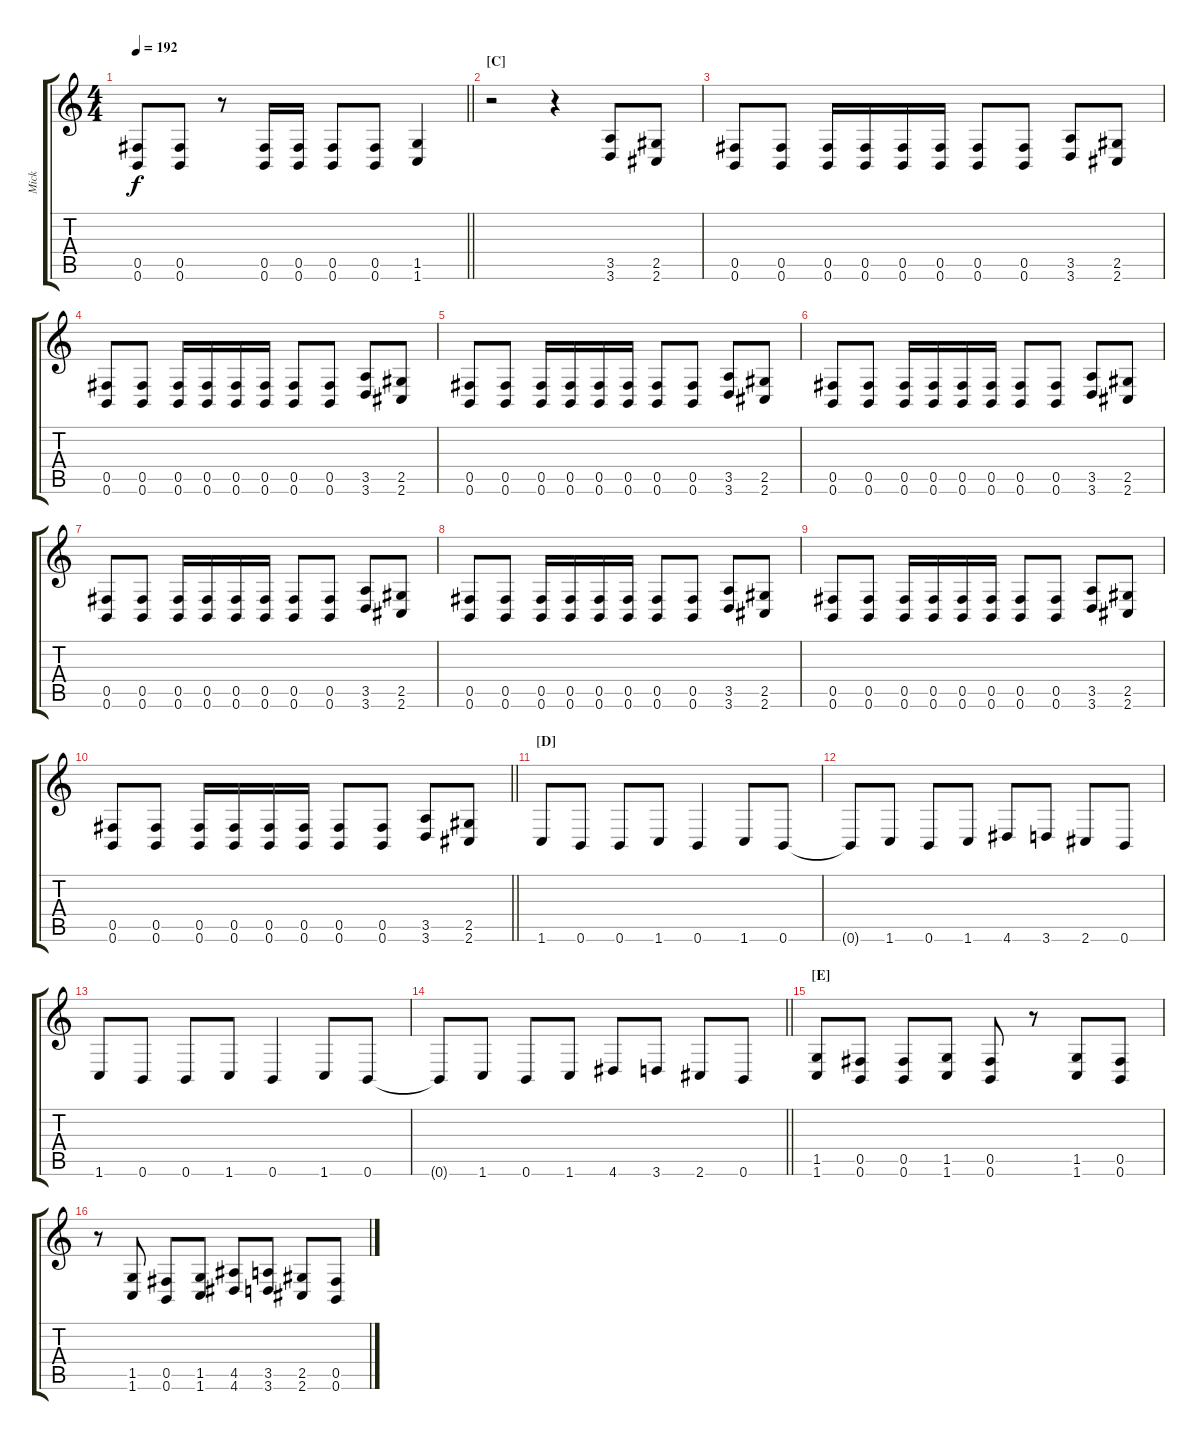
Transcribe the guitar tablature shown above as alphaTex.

\track ("Mick" "Mick") {instrument overdrivenguitar}
\staff {score tabs}
\tuning (Db4 Ab3 E3 B2 Gb2 B1) {hide}
\ts (4 4)
\tempo 192
\clef g2
\barLineRight lightlight
\ks c
(0.5 0.6).8{dy f} (0.5 0.6).8 r.8 (0.5 0.6).16 (0.5 0.6).16 (0.5 0.6).8 (0.5 0.6).8 (1.5 1.6).4 |
\section ("" "[C]")
r.2 r.4 (3.5 3.6).8 (2.5 2.6).8 |
(0.5 0.6).8 (0.5 0.6).8 (0.5 0.6).16 (0.5 0.6).16 (0.5 0.6).16 (0.5 0.6).16 (0.5 0.6).8 (0.5 0.6).8 (3.5 3.6).8 (2.5 2.6).8 |
(0.5 0.6).8 (0.5 0.6).8 (0.5 0.6).16 (0.5 0.6).16 (0.5 0.6).16 (0.5 0.6).16 (0.5 0.6).8 (0.5 0.6).8 (3.5 3.6).8 (2.5 2.6).8 |
(0.5 0.6).8 (0.5 0.6).8 (0.5 0.6).16 (0.5 0.6).16 (0.5 0.6).16 (0.5 0.6).16 (0.5 0.6).8 (0.5 0.6).8 (3.5 3.6).8 (2.5 2.6).8 |
(0.5 0.6).8 (0.5 0.6).8 (0.5 0.6).16 (0.5 0.6).16 (0.5 0.6).16 (0.5 0.6).16 (0.5 0.6).8 (0.5 0.6).8 (3.5 3.6).8 (2.5 2.6).8 |
(0.5 0.6).8 (0.5 0.6).8 (0.5 0.6).16 (0.5 0.6).16 (0.5 0.6).16 (0.5 0.6).16 (0.5 0.6).8 (0.5 0.6).8 (3.5 3.6).8 (2.5 2.6).8 |
(0.5 0.6).8 (0.5 0.6).8 (0.5 0.6).16 (0.5 0.6).16 (0.5 0.6).16 (0.5 0.6).16 (0.5 0.6).8 (0.5 0.6).8 (3.5 3.6).8 (2.5 2.6).8 |
(0.5 0.6).8 (0.5 0.6).8 (0.5 0.6).16 (0.5 0.6).16 (0.5 0.6).16 (0.5 0.6).16 (0.5 0.6).8 (0.5 0.6).8 (3.5 3.6).8 (2.5 2.6).8 |
\barLineRight lightlight
(0.5 0.6).8 (0.5 0.6).8 (0.5 0.6).16 (0.5 0.6).16 (0.5 0.6).16 (0.5 0.6).16 (0.5 0.6).8 (0.5 0.6).8 (3.5 3.6).8 (2.5 2.6).8 |
\section ("" "[D]")
1.6.8 0.6.8 0.6.8 1.6.8 0.6.4 1.6.8 0.6.8 |
0.6{t}.8 1.6.8 0.6.8 1.6.8 4.6.8 3.6.8 2.6.8 0.6.8 |
1.6.8 0.6.8 0.6.8 1.6.8 0.6.4 1.6.8 0.6.8 |
\barLineRight lightlight
0.6{t}.8 1.6.8 0.6.8 1.6.8 4.6.8 3.6.8 2.6.8 0.6.8 |
\section ("" "[E]")
(1.5 1.6).8 (0.5 0.6).8 (0.5 0.6).8 (1.5 1.6).8 (0.5 0.6).8 r.8 (1.5 1.6).8 (0.5 0.6).8 |
r.8 (1.5 1.6).8 (0.5 0.6).8 (1.5 1.6).8 (4.5 4.6).8 (3.5 3.6).8 (2.5 2.6).8 (0.5 0.6).8
